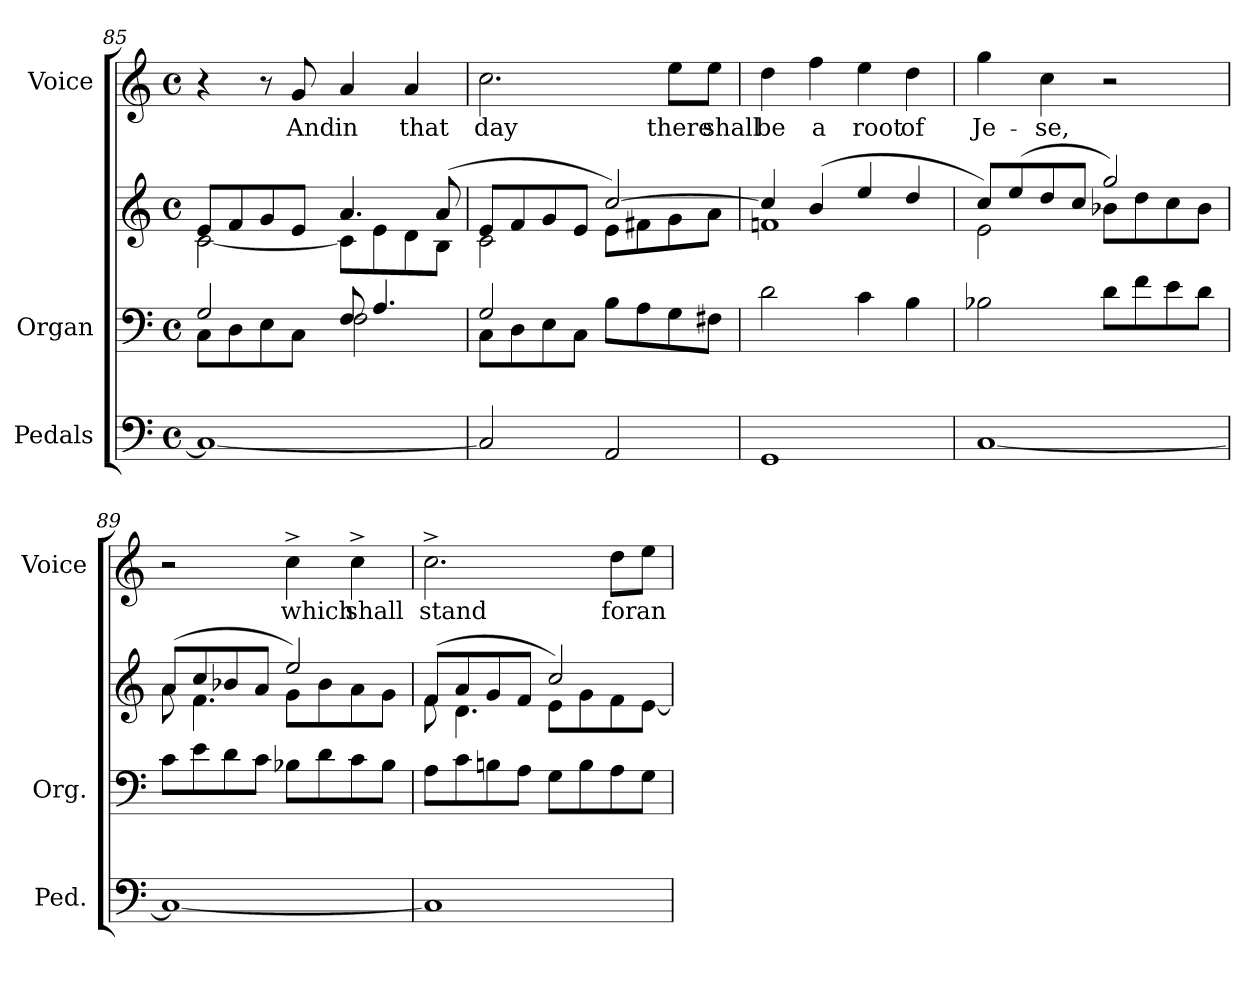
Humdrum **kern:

**kern	**kern	**kern	**kern	**text
*part3	*part2	*part2	*part1	*part1
*staff4	*staff3	*staff2	*staff1	*staff1
*I"Pedals	*I"Organ	*	*I"Voice	*
*I'Ped.	*I'Org.	*	*I'Voice	*
!!LO:LB:g=z
*clefF4	*clefF4	*clefG2	*clefG2	*
*k[]	*k[]	*k[]	*k[]	*
*C:	*C:	*C:	*C:	*
*M4/4	*M4/4	*M4/4	*M4/4	*
*met(c)	*met(c)	*met(c)	*met(c)	*
=85	=85	=85	=85	=85
*	*^	*^	*	*
1Ci_	2Gi/	8Ci\L	8ei/L	[2ci\	4r	.
.	.	8Di\	8fi/	.	.	.
.	.	8Ei\	8gi/	.	8r	.
!	!	!	!	!	!	!LO:LY:b:color=#000000
.	.	8Ci\J	8ei/J	.	8gi/	And
!	!	!	!	!	!	!LO:LY:b:color=#000000
.	8Fi/	2Fi\	4.ai/	8ci\L]	4ai/	in
.	4.Ai/	.	.	8ei\	.	.
!	!	!	!	!	!	!LO:LY:b:color=#000000
.	.	.	.	8di\	4ai/	that
.	.	.	(8ai/	8Bi\J	.	.
=86	=86	=86	=86	=86	=86	=86
!	!	!	!	!	!	!LO:LY:b:color=#000000
2Ci/]	8Ci\L	2Gi/	8ei/L	2ci\	2.cci\	day
.	8Di\	.	8fi/	.	.	.
.	8Ei\	.	8gi/	.	.	.
.	8Ci\J	.	8ei/J	.	.	.
2AAi/	8Bi\L	2ryy	[2cci/)	8ei\L	.	.
.	8Ai\	.	.	8f#Xi\	.	.
!	!	!	!	!	!	!LO:LY:b:color=#000000
.	8Gi\	.	.	8gi\	8eei\L	there
!	!	!	!	!	!	!LO:LY:b:color=#000000
.	8F#Xi\J	.	.	8ai\J	8eei\J	shall
*	*v	*v	*	*	*	*
=87	=87	=87	=87	=87	=87
!	!	!	!	!	!LO:LY:b:color=#000000
1GGi	2di\	4cci/]	1fni	4ddi\	be
!	!	!	!	!	!LO:LY:b:color=#000000
.	.	(4bi/	.	4ffi\	a
!	!	!	!	!	!LO:LY:b:color=#000000
.	4ci\	4eei/	.	4eei\	root
!	!	!	!	!	!LO:LY:b:color=#000000
.	4Bi\	4ddi/	.	4ddi\	of
=88	=88	=88	=88	=88	=88
!	!	!	!	!	!LO:LY:b:color=#000000
[1Ci	2B-Xi\	8cci/L)	2ei\	4ggi\	Je-
.	.	(8eei/	.	.	.
!	!	!	!	!	!LO:LY:b:color=#000000
.	.	8ddi/	.	4cci\	-se,
.	.	8cci/J	.	.	.
.	8di\L	2ggi/)	8b-Xi\L	2r	.
.	8fi\	.	8ddi\	.	.
.	8ei\	.	8cci\	.	.
.	8di\J	.	8b-i\J	.	.
!!LO:PB:g=z
=89	=89	=89	=89	=89	=89
1Ci_	8ci\L	(8ai/L	8ai\	2r	.
.	8ei\	8cci/	4.fi\	.	.
.	8di\	8b-Xi/	.	.	.
.	8ci\J	8ai/J	.	.	.
!	!	!	!	!	!LO:LY:b:color=#000000
.	8B-Xi\L	2eei/)	8gi\L	4cc^i\	which
.	8di\	.	8b-i\	.	.
!	!	!	!	!	!LO:LY:b:color=#000000
.	8ci\	.	8ai\	4cc^i\	shall
.	8B-i\J	.	8gi\J	.	.
=90	=90	=90	=90	=90	=90
!	!	!	!	!	!LO:LY:b:color=#000000
1Ci]	8Ai\L	(8fi/L	8fi\	2.cc^i\	stand
.	8ci\	8ai/	4.di\	.	.
.	8Bni\	8gi/	.	.	.
.	8Ai\J	8fi/J	.	.	.
.	8Gi\L	2cci/)	8ei\L	.	.
.	8Bi\	.	8gi\	.	.
!	!	!	!	!	!LO:LY:b:color=#000000
.	8Ai\	.	8fi\	8ddi\L	for
!	!	!	!	!	!LO:LY:b:color=#000000
.	8Gi\J	.	[8ei\J	8eei\J	an
*	*	*v	*v	*	*
=	=	=	=	=
*-	*-	*-	*-	*-
